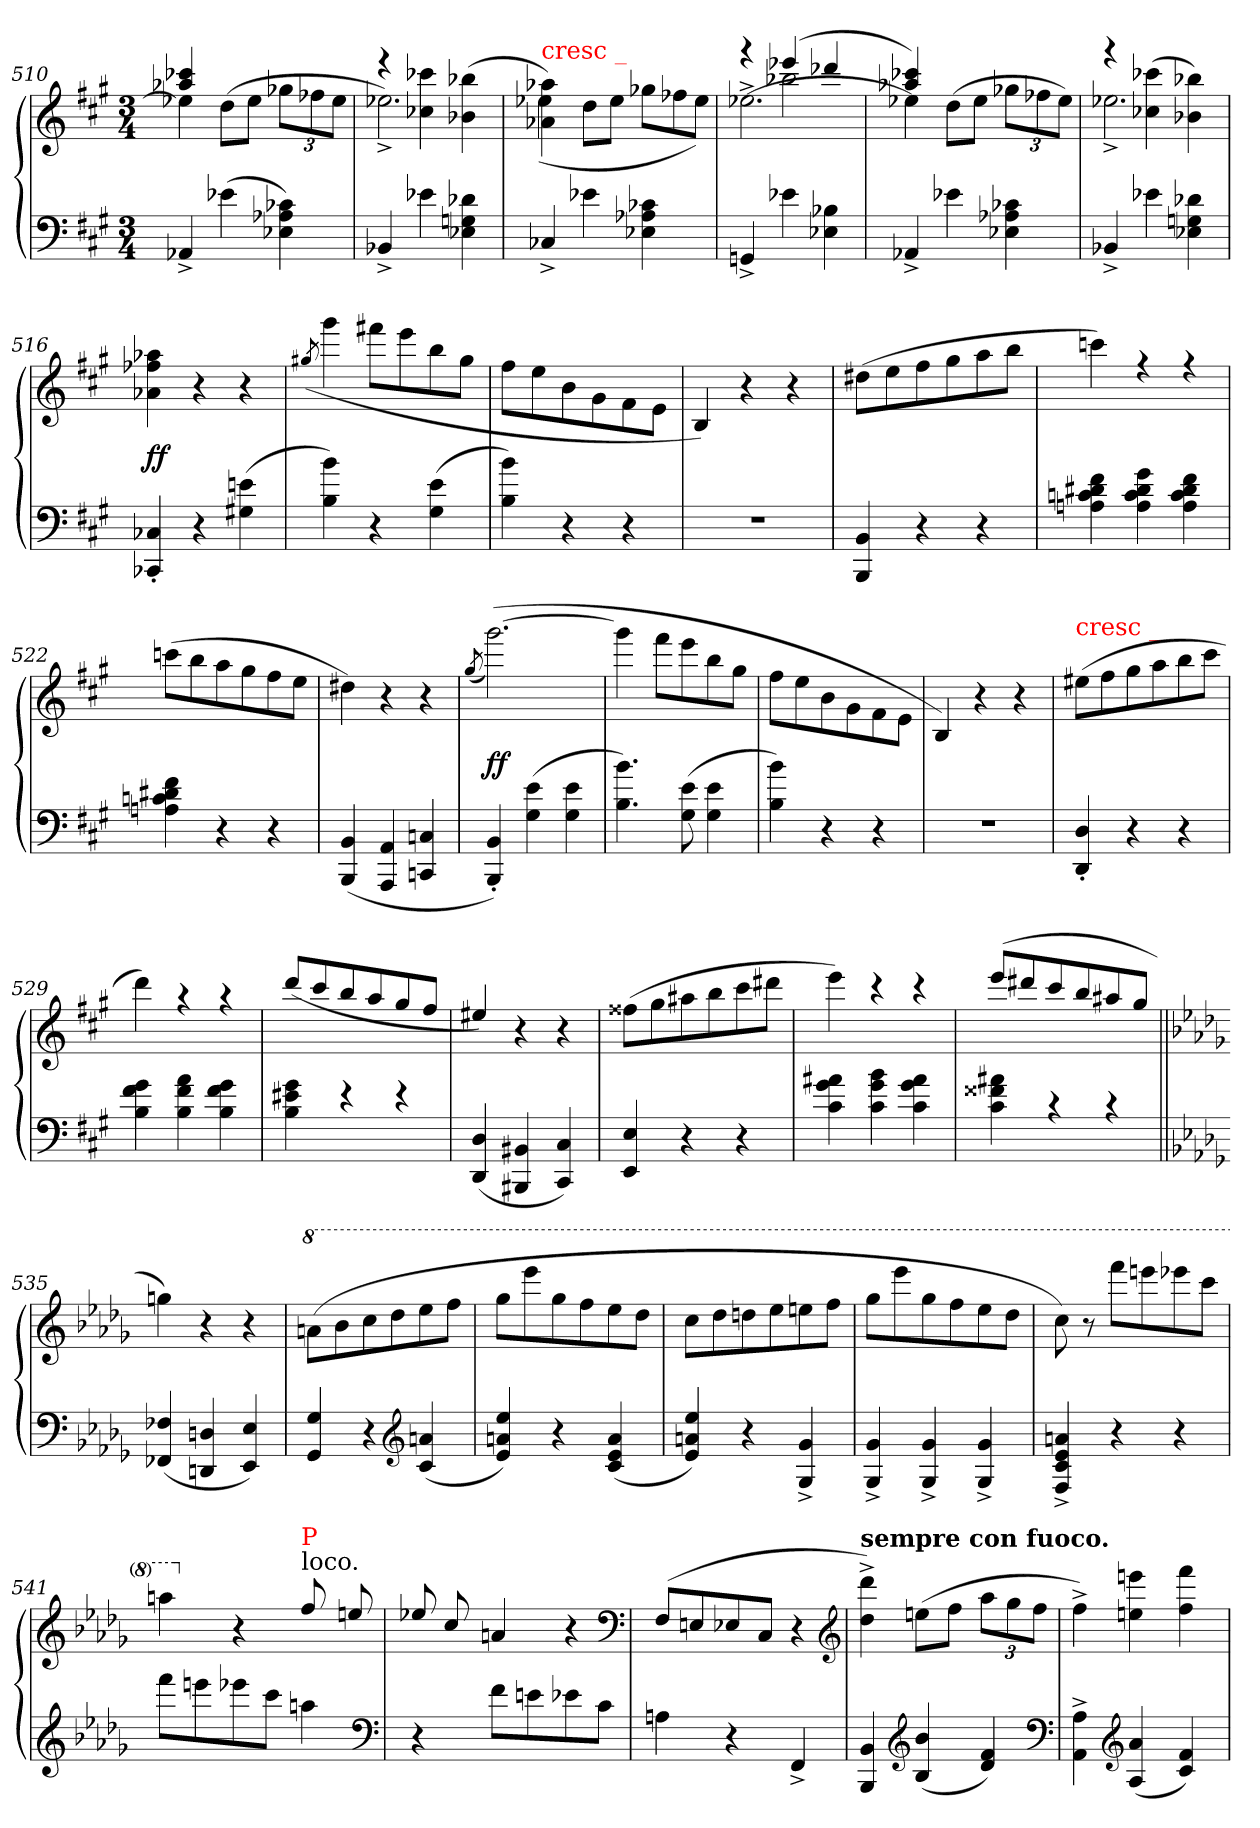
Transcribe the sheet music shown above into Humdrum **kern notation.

**kern	**kern	**dynam
*part1	*part1	*part1
*staff2	*staff1	*staff1/2
*clefF4	*clefG2	*
*k[f#c#g#]	*k[f#c#g#]	*
*M3/4	*M3/4	*
=510	=510	=510
*	*^	*
4AA-X^>	4ccc-X 4aa-X	4ee-X]	.
(>4e-X	2ryy	(>8ddL	.
.	.	8ee-J	.
*	*	*Xbrackettup	*
4c-X 4A-X 4E-X)	.	12gg-XL	.
.	.	12ff-X	.
.	.	12ee-J	.
=511	=511	=511	=511
4BB-X^>	4reee	2.ee-X^)	.
4e-X	4ccc-X\ 4cc-X\	.	.
4d-X 4Gn 4E-X	(>4bb-X\ 4b-X\	.	.
=512	=512	=512	=512
!	!LO:TX:a:color=red:t=cresc _	!	!
4C-X^>	4aa-X\ 4a-X\)	(>4ee-X	.
4e-X	2ryy	8ddL	.
.	.	8ee-J	.
*	*	*Xtuplet	*
4c-X 4A-X 4E-X	.	12gg-XL	.
.	.	12ff-X	.
.	.	12ee-J)	.
=513	=513	=513	=513
*	*	*^	*
4GGn^>	4rggg	4ryy	[2.ee-X^\	.
4e-X	(>4eee-X	2bb-X	.	.
4B-X 4E-X	4ddd-X	.	.	.
*	*	*v	*v	*
=514	=514	=514	=514
4AA-X^>	4ccc-X 4aa-X)	4ee-X]	.
4e-X	2ryy	(>8ddL	.
.	.	8ee-J	.
*	*	*tuplet	*
4c-X 4A-X 4E-X	.	12gg-XL	.
.	.	12ff-X	.
.	.	12ee-J)	.
=515	=515	=515	=515
4BB-X^>	4rggg	2.ee-X^	.
4e-X	(4ccc-X\ 4cc-X\	.	.
4d-X 4Gn 4E-X	4bb-X\ 4b-X\)	.	.
*	*v	*v	*
=516	=516	=516
4C-X'< 4CC-X'<	4aa-X 4ff-X 4a-X	ff
4r	4r	.
(4en 4G#X	4r	.
=517	=517	=517
.	(>8qgg#X/	.
4b 4B)	4ggg#	.
4r	8fff#XL	.
.	8eee	.
(>4e 4G#	8bb	.
.	8gg#J	.
=518	=518	=518
4b 4B)	8ff#\L	.
.	8ee	.
4r	8b	.
.	8g#	.
4r	8f#	.
.	8eJ	.
=519	=519	=519
2.rF	4B)	.
.	4r	.
.	4r	.
=520	=520	=520
4BB 4BBB	(>8dd#XL	.
.	8ee	.
4r	8ff#	.
.	8gg#	.
4r	8aa	.
.	8bbJ	.
=521	=521	=521
4f#\ 4d#X\ 4cn\ 4An\	4cccn\)	.
4g#\ 4d#\ 4c\ 4A\	4rff	.
4f#\ 4d#\ 4c\ 4A\	4rff	.
=522	=522	=522
4f#\ 4d#X\ 4cn\ 4An\	(>8cccn\L	.
.	8bb\	.
4r	8aa\	.
.	8gg#\	.
4r	8ff#\	.
.	8ee\J	.
=523	=523	=523
(<4BB 4BBB	4dd#X)	.
4AA 4AAA	4r	.
4Cn 4CCn	4r	.
=524	=524	=524
.	(>8qgg#/	.
4BB'< 4BBB'<)	(>[2.ggg#)	ff
(>4e 4G#	.	.
4e 4G#	.	.
=525	=525	=525
4.b 4.B)	4ggg#]	.
.	8fff#L	.
(>8e 8G#	8eee	.
4e 4G#	8bb	.
.	8gg#J	.
=526	=526	=526
4b 4B)	8ff#\L	.
.	8ee	.
4r	8b	.
.	8g#	.
4r	8f#	.
.	8eJ	.
=527	=527	=527
2.rF	4B)	.
.	4r	.
.	4r	.
=528	=528	=528
!	!LO:TX:a:color=red:t=cresc _	!
4D'< 4DD'<	(>8ee#XL	.
.	8ff#	.
4r	8gg#	.
.	8aa	.
4r	8bb	.
.	8ccc#J	.
=529	=529	=529
4g#\ 4f#\ 4B\	4ddd\)	.
4a\ 4f#\ 4B\	4raa	.
4g#\ 4f#\ 4B\	4raa	.
=530	=530	=530
4g#\ 4e#X\ 4B\	(8ddd/L	.
.	8ccc#/	.
4re	8bb	.
.	8aa	.
4re	8gg#	.
.	8ff#J	.
=531	=531	=531
(<4D 4DD	4ee#X/)	.
4BB#X 4BBB#X	4r	.
4C# 4CC#)	4r	.
=532	=532	=532
4E 4EE	(8ff##XL	.
.	8gg#	.
4r	8aa#X	.
.	8bb	.
4r	8ccc#	.
.	8ddd#XJ	.
=533	=533	=533
4a#X\ 4g#\ 4c#\	4eee\)	.
4b\ 4g#\ 4c#\	4rccc	.
4a#\ 4g#\ 4c#\	4rccc	.
=534	=534	=534
4a#X\ 4f##X\ 4c#\	(<8eee/L	.
.	8ddd#X/	.
4rc	8ccc#	.
.	8bb	.
4rc	8aa#X	.
.	8gg#J	.
=535||	=535||	=535||
*k[b-e-a-d-g-]	*k[b-e-a-d-g-]	*
(<4F-X 4FF-X	4ggn)	.
4Dn 4DDn	4r	.
4E- 4EE-)	4r	.
=536	=536	=536
*	*8va	*
4G- 4GG-	(>8aan\L	.
.	8bb-	.
4r	8ccc	.
.	8ddd-	.
*clefG2	*	*
(>4an 4c	8eee-	.
.	8fffJ	.
=537	=537	=537
4e- 4an 4ee-)	8ggg-\L	.
.	8eeee-	.
4r	8ggg-	.
.	8fff	.
(>4a 4e- 4c	8eee-	.
.	8ddd-J	.
=538	=538	=538
4ee- 4an 4e-)	8ccc\L	.
.	8ddd-	.
4r	8dddn	.
.	8eee-	.
4g-^> 4G-^>	8eeen	.
.	8fffJ	.
=539	=539	=539
4g-^> 4G-^>	8ggg-\L	.
.	8eeee-	.
4g-^> 4G-^>	8ggg-	.
.	8fff	.
4g-^> 4G-^>	8eee-	.
.	8ddd-J	.
=540	=540	=540
4an^> 4e-^> 4c^> 4F^>	8ccc\)	.
.	8r	.
4r	8ffffL	.
.	8eeeen	.
4r	8eeee-X	.
.	8ccccJ	.
=541	=541	=541
8fffL	4aaan	.
8eeen	.	.
*	*X8va	*
8eee-X	4r	.
8cccJ	.	.
!	!LO:TX:a:t=loco.	!
!	!LO:TX:a:color=red:t=P	!
4aan	8ff/	.
.	8een/	.
*clefF4	*	*
=542	=542	=542
4r	8ee-X/	.
.	8cc/	.
8fL	4an	.
8en	.	.
8e-X	4r	.
8cJ	.	.
*	*clefF4	*
=543	=543	=543
4An	(<8F/L	.
.	8En	.
4r	8E-X	.
.	8CJ	.
4FF^>	4r	.
*	*clefG2	*
=544	=544	=544
!	!LO:TX:a:B:t=sempre con fuoco.	!
4BB- 4BBB-	4ddd-^< 4dd-^<)	.
*clefG2	*	*
(>4b- 4B-	(8eenL	.
.	8ffJ	.
4f 4d-)	12aa-L	.
.	12gg-	.
.	12ffJ	.
*clefF4	*	*
=545	=545	=545
4A-^ 4AA-^	4ff^<)	.
*clefG2	*	*
(<4a- 4A-	4eeen 4een	.
4f 4c)	4fff 4ff	.
=	=	=
*-	*-	*-
